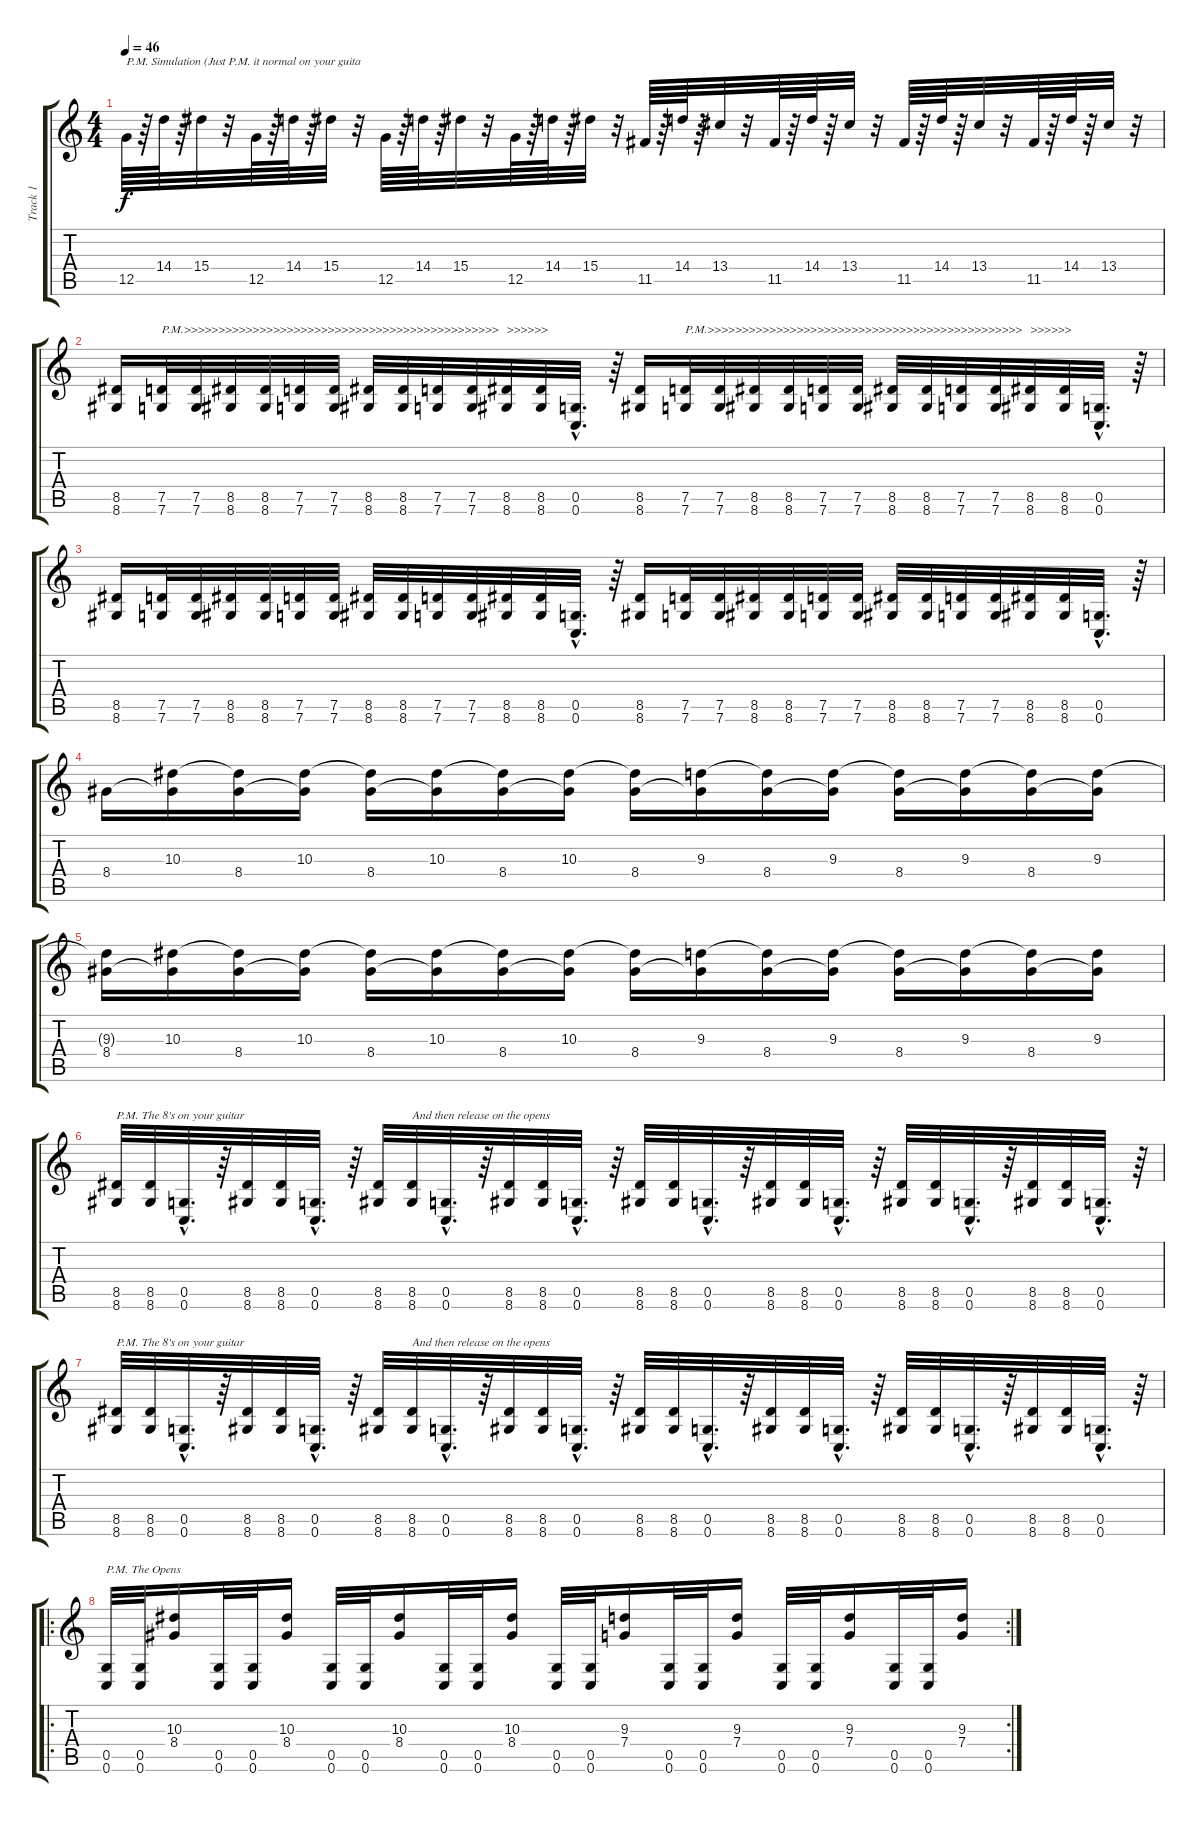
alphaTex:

\track ("Track 1" "Track 1") {instrument distortionguitar}
\staff {score tabs}
\tuning (D4 A3 F3 C3 G2 C2) {hide}
\ts (4 4)
\tempo 46
\clef g2
\ks c
12.5.64{txt "P.M. Simulation (Just P.M. it normal on your guita" dy f} r.64 14.4.64 r.64 15.4.32 r.32 12.5.64 r.64 14.4.64 r.64 15.4.32 r.32 12.5.64 r.64 14.4.64 r.64 15.4.32 r.32 12.5.64 r.64 14.4.64 r.64 15.4.32 r.32 11.5.64 r.64 14.4.64 r.64 13.4.32 r.32 11.5.64 r.64 14.4.64 r.64 13.4.32 r.32 11.5.64 r.64 14.4.64 r.64 13.4.32 r.32 11.5.64 r.64 14.4.64 r.64 13.4.32 r.32 |
(8.5 8.6).16 (7.5 7.6).32{txt "P.M.>>>>>>>>>>>>>>>>>>>>>>>>>>>>>>>>>>>>>>>>>>>>>>"} (7.5 7.6).32 (8.5 8.6).32 (8.5 8.6).32 (7.5 7.6).32 (7.5 7.6).32 (8.5 8.6).32 (8.5 8.6).32 (7.5 7.6).32 (7.5 7.6).32 (8.5 8.6).32{txt ">>>>>>"} (8.5 8.6).32 (0.5{hac} 0.6{hac}).32{d} r.64 (8.5 8.6).16 (7.5 7.6).32{txt "P.M.>>>>>>>>>>>>>>>>>>>>>>>>>>>>>>>>>>>>>>>>>>>>>>"} (7.5 7.6).32 (8.5 8.6).32 (8.5 8.6).32 (7.5 7.6).32 (7.5 7.6).32 (8.5 8.6).32 (8.5 8.6).32 (7.5 7.6).32 (7.5 7.6).32 (8.5 8.6).32{txt ">>>>>>"} (8.5 8.6).32 (0.5{hac} 0.6{hac}).32{d} r.64 |
(8.5 8.6).16 (7.5 7.6).32 (7.5 7.6).32 (8.5 8.6).32 (8.5 8.6).32 (7.5 7.6).32 (7.5 7.6).32 (8.5 8.6).32 (8.5 8.6).32 (7.5 7.6).32 (7.5 7.6).32 (8.5 8.6).32 (8.5 8.6).32 (0.5{hac} 0.6{hac}).32{d} r.64 (8.5 8.6).16 (7.5 7.6).32 (7.5 7.6).32 (8.5 8.6).32 (8.5 8.6).32 (7.5 7.6).32 (7.5 7.6).32 (8.5 8.6).32 (8.5 8.6).32 (7.5 7.6).32 (7.5 7.6).32 (8.5 8.6).32 (8.5 8.6).32 (0.5{hac} 0.6{hac}).32{d} r.64 |
8.4.16{volume 10 balance 0} (10.3 8.4{t}).16 (10.3{t} 8.4).16 (10.3 8.4{t}).16 (10.3{t} 8.4).16 (10.3 8.4{t}).16 (10.3{t} 8.4).16 (10.3 8.4{t}).16 (10.3{t} 8.4).16 (9.3 8.4{t}).16 (9.3{t} 8.4).16 (9.3 8.4{t}).16 (9.3{t} 8.4).16 (9.3 8.4{t}).16 (9.3{t} 8.4).16 (9.3 8.4{t}).16 |
(9.3{t} 8.4).16{balance 0} (10.3 8.4{t}).16 (10.3{t} 8.4).16 (10.3 8.4{t}).16 (10.3{t} 8.4).16 (10.3 8.4{t}).16 (10.3{t} 8.4).16 (10.3 8.4{t}).16 (10.3{t} 8.4).16 (9.3 8.4{t}).16 (9.3{t} 8.4).16 (9.3 8.4{t}).16 (9.3{t} 8.4).16 (9.3 8.4{t}).16 (9.3{t} 8.4).16 (9.3 8.4{t}).16 |
(8.5 8.6).32{txt "P.M. The 8's on your guitar" volume 12 balance 12} (8.5 8.6).32 (0.5{hac} 0.6{hac}).32{d} r.64 (8.5 8.6).32 (8.5 8.6).32 (0.5{hac} 0.6{hac}).32{d} r.64 (8.5 8.6).32 (8.5 8.6).32{txt "And then release on the opens"} (0.5{hac} 0.6{hac}).32{d} r.64 (8.5 8.6).32 (8.5 8.6).32 (0.5{hac} 0.6{hac}).32{d} r.64 (8.5 8.6).32 (8.5 8.6).32 (0.5{hac} 0.6{hac}).32{d} r.64 (8.5 8.6).32 (8.5 8.6).32 (0.5{hac} 0.6{hac}).32{d} r.64 (8.5 8.6).32 (8.5 8.6).32 (0.5{hac} 0.6{hac}).32{d} r.64 (8.5 8.6).32 (8.5 8.6).32 (0.5{hac} 0.6{hac}).32{d} r.64 |
(8.5 8.6).32{txt "P.M. The 8's on your guitar" balance 12} (8.5 8.6).32 (0.5{hac} 0.6{hac}).32{d} r.64 (8.5 8.6).32 (8.5 8.6).32 (0.5{hac} 0.6{hac}).32{d} r.64 (8.5 8.6).32 (8.5 8.6).32{txt "And then release on the opens"} (0.5{hac} 0.6{hac}).32{d} r.64 (8.5 8.6).32 (8.5 8.6).32 (0.5{hac} 0.6{hac}).32{d} r.64 (8.5 8.6).32 (8.5 8.6).32 (0.5{hac} 0.6{hac}).32{d} r.64 (8.5 8.6).32 (8.5 8.6).32 (0.5{hac} 0.6{hac}).32{d} r.64 (8.5 8.6).32 (8.5 8.6).32 (0.5{hac} 0.6{hac}).32{d} r.64 (8.5 8.6).32 (8.5 8.6).32 (0.5{hac} 0.6{hac}).32{d} r.64 |
\ro
\rc 2
(0.5 0.6).32{txt "P.M. The Opens"} (0.5 0.6).32 (10.3 8.4).16 (0.5 0.6).32 (0.5 0.6).32 (10.3 8.4).16 (0.5 0.6).32 (0.5 0.6).32 (10.3 8.4).16 (0.5 0.6).32 (0.5 0.6).32 (10.3 8.4).16 (0.5 0.6).32 (0.5 0.6).32 (9.3 7.4).16 (0.5 0.6).32 (0.5 0.6).32 (9.3 7.4).16 (0.5 0.6).32 (0.5 0.6).32 (9.3 7.4).16 (0.5 0.6).32 (0.5 0.6).32 (9.3 7.4).16
